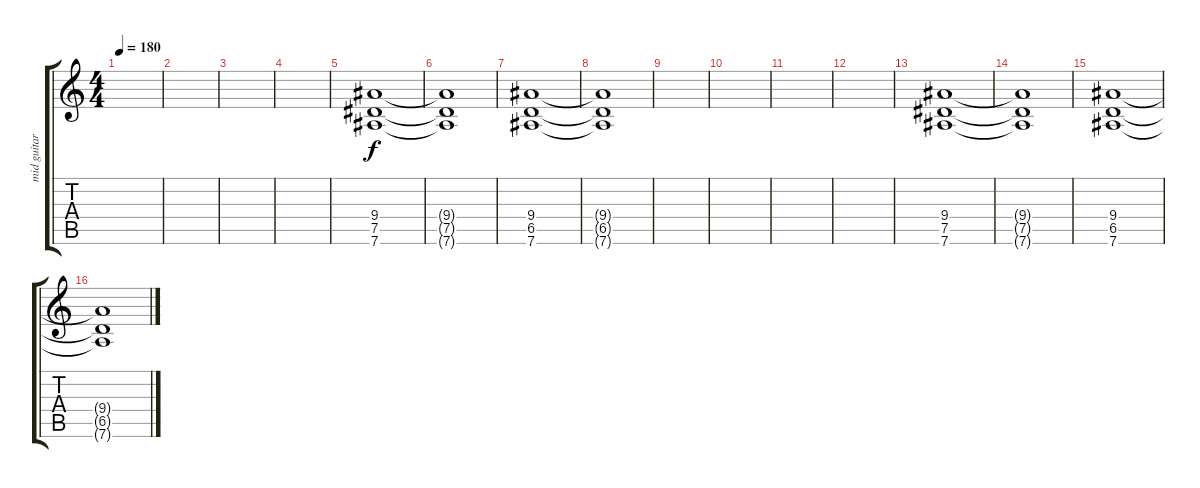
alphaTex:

\track ("mid guitar" "mid guitar") {instrument overdrivenguitar}
\staff {score tabs}
\tuning (Eb4 Bb3 Gb3 Db3 Ab2 Eb2) {hide}
\ts (4 4)
\tempo 180
\clef g2
\ks c
|
|
|
|
(9.4 7.5 7.6).1{volume 13} |
(9.4{t} 7.5{t} 7.6{t}).1 |
(9.4 6.5 7.6).1 |
(9.4{t} 6.5{t} 7.6{t}).1 |
|
|
|
|
(9.4 7.5 7.6).1 |
(9.4{t} 7.5{t} 7.6{t}).1 |
(9.4 6.5 7.6).1 |
(9.4{t} 6.5{t} 7.6{t}).1
